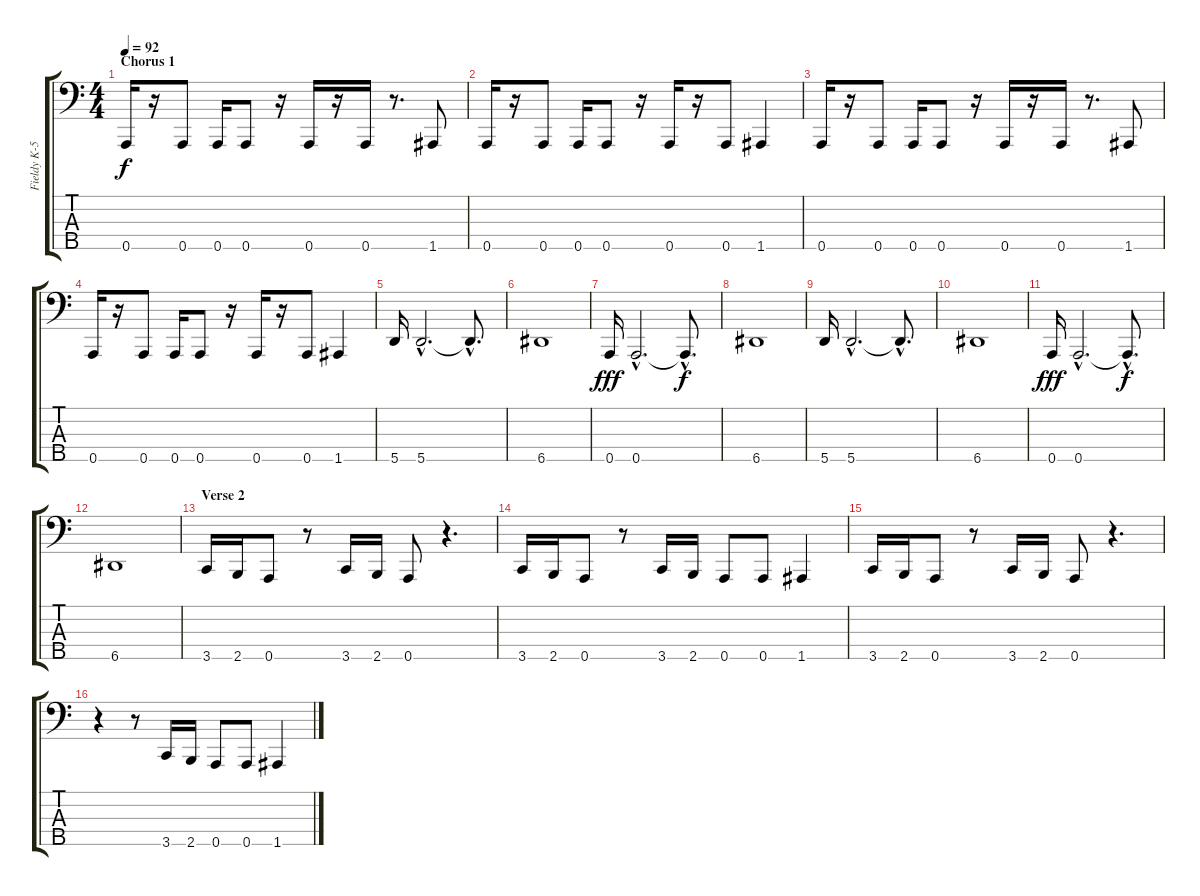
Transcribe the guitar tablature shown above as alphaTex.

\track ("Fieldy K-5" "Fieldy K-5") {instrument slapbass1}
\staff {score tabs}
\tuning (F2 C2 G1 D1 A0) {hide}
\ts (4 4)
\section ("" "Chorus 1")
\tempo 92
\clef f4
\ks c
0.5.16{dy f instrument slapbass1} r.16 0.5.8 0.5.16 0.5.8 r.16 0.5.16 r.16 0.5.16 r.8{d} 1.5.8 |
0.5.16 r.16 0.5.8 0.5.16 0.5.8 r.16 0.5.16 r.16 0.5.8 1.5.4 |
0.5.16 r.16 0.5.8 0.5.16 0.5.8 r.16 0.5.16 r.16 0.5.16 r.8{d} 1.5.8 |
0.5.16 r.16 0.5.8 0.5.16 0.5.8 r.16 0.5.16 r.16 0.5.8 1.5.4 |
5.5.16 5.5{hac}.2{d} 5.5{hac t}.8{d} |
6.5.1 |
0.5.16{dy fff} 0.5{hac}.2{d} 0.5{hac t}.8{d dy f} |
6.5.1 |
5.5.16 5.5{hac}.2{d} 5.5{hac t}.8{d} |
6.5.1 |
0.5.16{dy fff} 0.5{hac}.2{d} 0.5{hac t}.8{d dy f} |
6.5.1 |
\section ("" "Verse 2")
3.5.16{instrument electricbassfinger} 2.5.16 0.5.8 r.8 3.5.16 2.5.16 0.5.8 r.4{d} |
3.5.16 2.5.16 0.5.8 r.8 3.5.16 2.5.16 0.5.8 0.5.8 1.5.4 |
3.5.16 2.5.16 0.5.8 r.8 3.5.16 2.5.16 0.5.8 r.4{d} |
r.4 r.8 3.5.16 2.5.16 0.5.8 0.5.8 1.5.4
